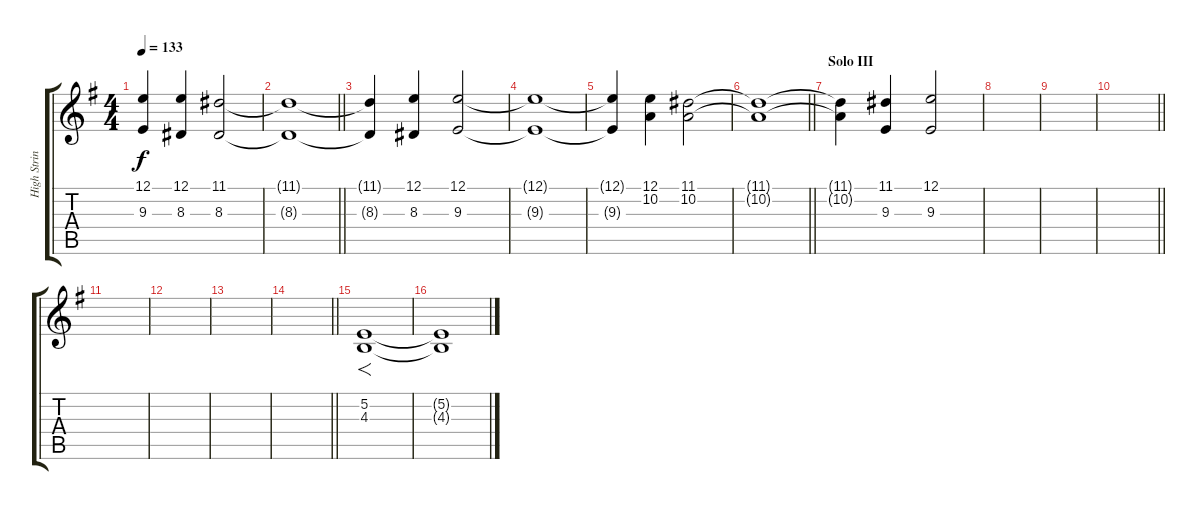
\track ("High Strings Standard" "High Strin") {instrument stringensemble1}
\staff {score tabs}
\tuning (E4 B3 G3 D3 A2 E2) {hide}
\ts (4 4)
\tempo 133
\clef g2
\ks eminor
(12.1{t} 9.3{t}).4{dy f} (12.1 8.3).4 (11.1 8.3).2 |
\barLineRight lightlight
(11.1{t} 8.3{t}).1 |
(11.1{t} 8.3{t}).4 (12.1 8.3).4 (12.1 9.3).2 |
(12.1{t} 9.3{t}).1 |
(12.1{t} 9.3{t}).4 (12.1 10.2).4 (11.1 10.2).2 |
\barLineRight lightlight
(11.1{t} 10.2{t}).1 |
\section ("" "Solo III")
(11.1{t} 10.2{t}).4 (11.1 9.3).4 (12.1 9.3).2{volume 0} |
|
|
\barLineRight lightlight
|
|
|
|
\barLineRight lightlight
|
(5.2 4.3).1{f volume 12} |
(5.2{t} 4.3{t}).1
